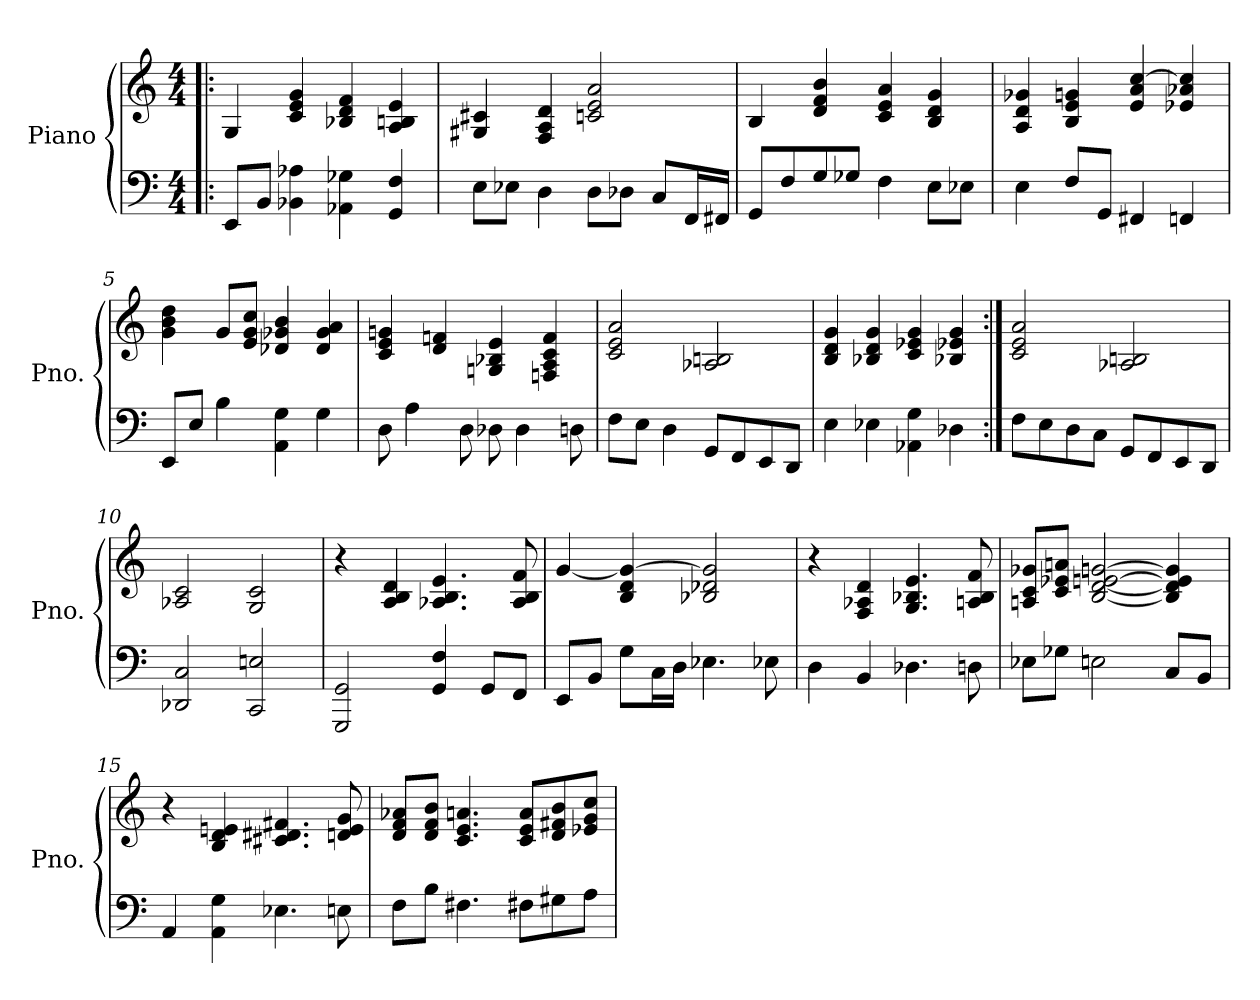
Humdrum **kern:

**kern	**kern
*part1	*part1
*staff2	*staff1
*I"Piano	*
*I'Pno.	*
*clefF4	*clefG2
*k[]	*k[]
*M4/4	*M4/4
*MM100	*MM100
=1!|:	=1!|:
8EE/L	4G/
8BB/J	.
4BB-X\ 4A-X\	4c/ 4e/ 4g/
4AA-X\ 4G-X\	4B-X/ 4d/ 4f/
4GG/ 4F/	4A/ 4Bn/ 4e/
=2	=2
8E\L	4G#X/ 4c#X/
8E-X\J	.
4D\	4F/ 4A/ 4d/
8D\L	2cn/ 2e/ 2a/
8D-X\J	.
8C/L	.
16FF/L	.
16FF#X/JJ	.
=3	=3
8GG/L	4B/
8F/	.
8G/	4d/ 4f/ 4b/
8G-X/J	.
4F\	4c/ 4e/ 4a/
8E\L	4B/ 4d/ 4g/
8E-X\J	.
=4	=4
4E\	4A/ 4d/ 4g-X/
8F/L	4B/ 4e/ 4gn/
8GG/J	.
4FF#X/	4e/ 4a/ [4cc/
4FFn/	4e-X/ 4a-X/ 4cc/]
=5	=5
8EE/L	4g\ 4b\ 4dd\
8E/J	.
4B\	8g/L
.	8e/ 8g/ 8cc/J
4AA\ 4G\	4d-X/ 4g-X/ 4b/
4G\	4d-/ 4g-/ 4a/
!!LO:LB:g=z
=6	=6
8D\	4c/ 4e/ 4gn/
4A\	.
.	4d/ 4fn/
8D\	.
8D-X\	4Gn/ 4B-X/ 4e/
4D-\	.
.	4Fn/ 4A/ 4c/ 4f/
8Dn\	.
=7	=7
8F\L	2c/ 2e/ 2a/
8E\J	.
4D\	.
8GG/L	2A-X/ 2Bn/
8FF/	.
8EE/	.
8DD/J	.
=8	=8
4E\	4B/ 4d/ 4g/
4E-X\	4B-X/ 4d/ 4g/
4AA-X\ 4G\	4c/ 4e-X/ 4g/
4D-X\	4B-X/ 4e-X/ 4g/
=9:|!	=9:|!
8F\L	2c/ 2e/ 2a/
8E\	.
8D\	.
8C\J	.
8GG/L	2A-X/ 2Bn/
8FF/	.
8EE/	.
8DD/J	.
=10	=10
2DD-X/ 2C/	2A-X/ 2c/
2CC/ 2En/	2G/ 2c/
=11	=11
2GGG/ 2GG/	4r
.	4A/ 4B/ 4d/
4GG/ 4F/	4.A-X/ 4.B/ 4.e/
8GG/L	.
8FF/J	8A-/ 8B/ 8f/
=12	=12
8EE/L	[4g/
8BB/J	.
8G\L	4B/ 4d/ 4g/_
16C\L	.
16D\JJ	.
4.E-X\	2B-X/ 2d-X/ 2g/]
8E-X\	.
!!LO:LB:g=z
=13	=13
4D\	4r
4BB/	4F/ 4A-X/ 4d/
4.D-X\	4.G/ 4.B-X/ 4.e/
8Dn\	8An/ 8B-/ 8f/
=14	=14
8E-X\L	8An/ 8c/ 8g-X/L
8G-X\J	8c/ 8e-X/ 8an/J
2En\	[2B/ [2d/ [2en/ [2gn/
8C/L	4B/] 4d/] 4e/] 4g/]
8BB/J	.
=15	=15
4AA/	4r
4AA\ 4G\	4B/ 4d/ 4en/
4.E-X\	4.c#X/ 4.d#X/ 4.f#X/
8En\	8dn/ 8e/ 8g/
=16	=16
8F\L	8d/ 8f/ 8a-X/L
8B\J	8d/ 8f/ 8b/J
4.F#X\	4.c/ 4.e/ 4.an/
8F#X\L	8c/ 8e/ 8a/L
8G#X\	8d/ 8f#X/ 8b/
8A\J	8e-X/ 8g/ 8cc/J
=	=
*-	*-
